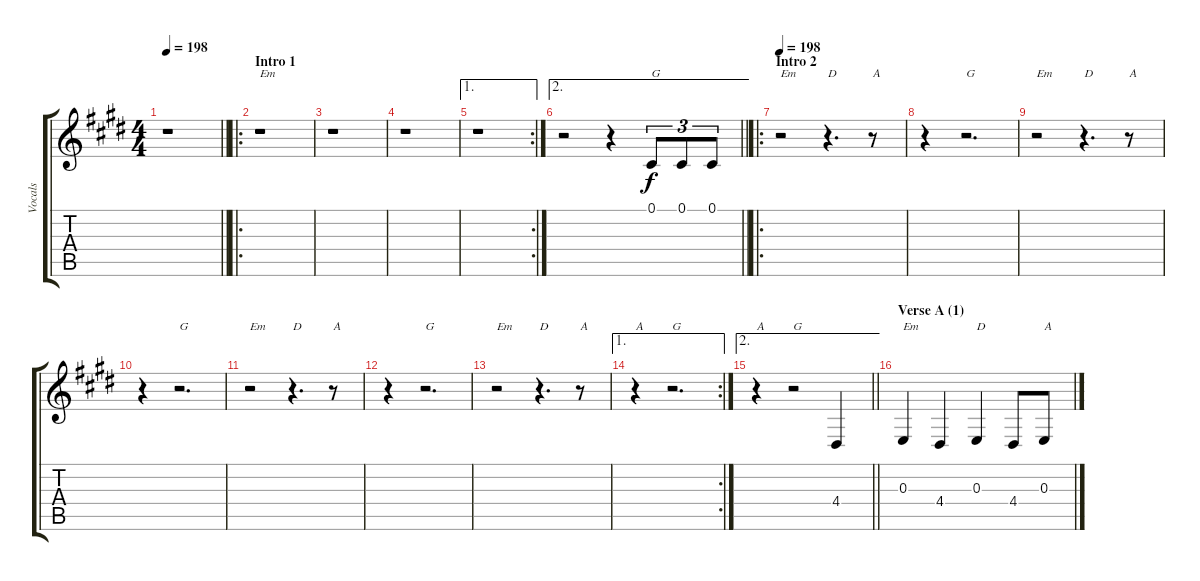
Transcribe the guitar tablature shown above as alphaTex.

\track ("Vocals" "Vocals") {instrument sopranosax}
\staff {score tabs}
\tuning (Db4 Ab3 E3 B2 Gb2 Db2) {hide}
\ts (4 4)
\tempo 198
\tempo 99
\tempo 198
\clef g2
\barLineRight lightlight
\ks c#minor
r.1{dy f instrument sopranosax} |
\ro
\section ("" "Intro 1")
r.1{txt "Em"} |
r.1 |
r.1 |
\ae 1
\rc 2
r.1 |
\ae 2
\barLineRight lightlight
r.2 r.4 0.1.8{tu (3 2) txt "G"} 0.1.8{tu (3 2)} 0.1.8{tu (3 2)} |
\ro
\section ("" "Intro 2")
\tempo 198
r.2{txt "Em"} r.4{d txt "D"} r.8{txt "A"} |
r.4 r.2{d txt "G"} |
r.2{txt "Em"} r.4{d txt "D"} r.8{txt "A"} |
r.4 r.2{d txt "G"} |
r.2{txt "Em"} r.4{d txt "D"} r.8{txt "A"} |
r.4 r.2{d txt "G"} |
r.2{txt "Em"} r.4{d txt "D"} r.8{txt "A"} |
\ae 1
\rc 2
r.4{txt "A"} r.2{d txt "G"} |
\ae 2
\barLineRight lightlight
r.4{txt "A"} r.2{txt "G"} 4.4.4 |
\section ("" "Verse A (1)")
0.3.4{txt "Em"} 4.4.4 0.3.4{txt "D"} 4.4.8 0.3.8{txt "A"}
